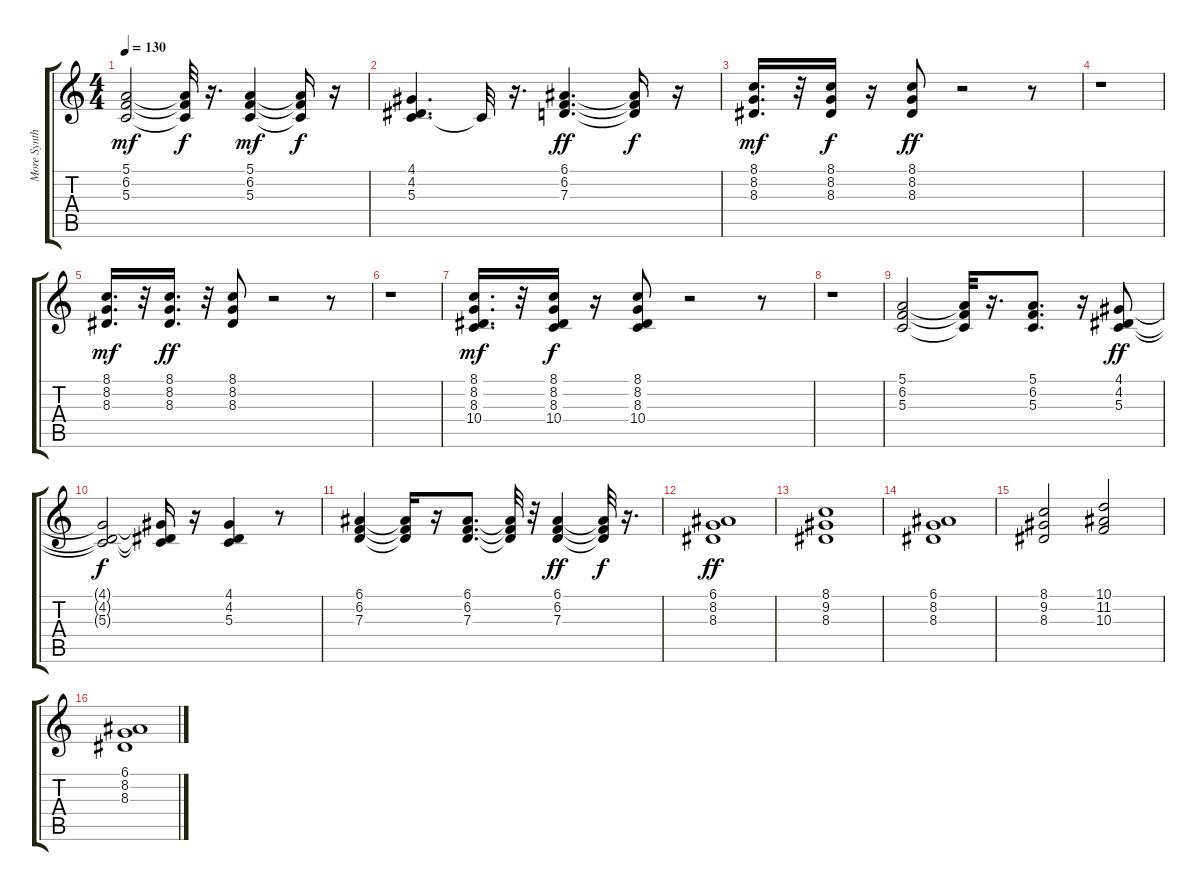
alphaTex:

\track ("More Synth" "More Synth") {instrument synthbrass1}
\staff {score tabs}
\tuning (E4 B3 G3 D3 A2 E2) {hide}
\ts (4 4)
\tempo 130
\clef g2
\ks c
(5.1 6.2 5.3).2{dy mf} (5.1{t} 6.2{t} 5.3{t}).32{dy f} r.16{d} (5.1 6.2 5.3).4{dy mf} (5.1{t} 6.2{t} 5.3{t}).16{dy f} r.16 |
(4.1 4.2 5.3).4{d} 5.3{t}.32 r.16{d} (6.1 6.2 7.3).4{d dy ff} (6.1{t} 6.2{t} 7.3{t}).16{dy f} r.16 |
(8.1 8.2 8.3).16{d dy mf} r.32 (8.1 8.2 8.3).16{dy f} r.16 (8.1 8.2 8.3).8{dy ff} r.2 r.8 |
r.1 |
(8.1 8.2 8.3).16{d dy mf} r.32 (8.1 8.2 8.3).16{d dy ff} r.32 (8.1 8.2 8.3).8 r.2 r.8 |
r.1 |
(8.1 8.2 8.3 10.4).16{d dy mf} r.32 (8.1 8.2 8.3 10.4).16{dy f} r.16 (8.1 8.2 8.3 10.4).8 r.2 r.8 |
r.1 |
(5.1 6.2 5.3).2 (5.1{t} 6.2{t} 5.3{t}).32 r.16{d} (5.1 6.2 5.3).8{d} r.16 (4.1 4.2 5.3).8{dy ff} |
(4.1{t} 4.2{t} 5.3{t}).2{dy f} (4.1{t} 4.2{t} 5.3{t}).16 r.16 (4.1 4.2 5.3).4 r.8 |
(6.1 6.2 7.3).4 (6.1{t} 6.2{t} 7.3{t}).16 r.16 (6.1 6.2 7.3).8{d} (6.1{t} 6.2{t} 7.3{t}).32 r.32 (6.1 6.2 7.3).4{dy ff} (6.1{t} 6.2{t} 7.3{t}).32{dy f} r.16{d} |
(6.1 8.2 8.3).1{dy ff} |
(8.1 9.2 8.3).1 |
(6.1 8.2 8.3).1 |
(8.1 9.2 8.3).2 (10.1 11.2 10.3).2 |
(6.1 8.2 8.3).1
